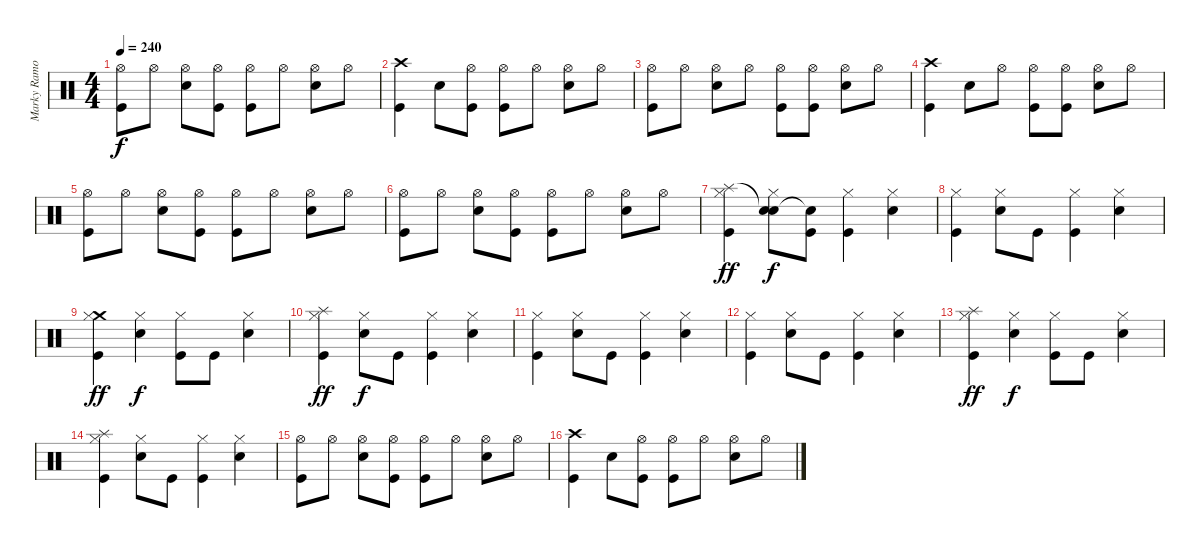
\track ("Marky Ramone" "Marky Ramo") {instrument percussion}
\staff {score}
\articulation defaults
\ts (4 4)
\tempo 240
\clef neutral
\ks c
("Kick (hit)" "Hi-Hat (open)").8{dy f} "Hi-Hat (open)".8 ("Snare (hit) 2" "Hi-Hat (open)").8 ("Kick (hit)" "Hi-Hat (open)").8 ("Kick (hit)" "Hi-Hat (open)").8 "Hi-Hat (open)".8 ("Snare (hit) 2" "Hi-Hat (open)").8 "Hi-Hat (open)".8 |
("Kick (hit)" "Crash high (hit)").4 "Snare (hit) 2".8 ("Kick (hit)" "Hi-Hat (open)").8 ("Kick (hit)" "Hi-Hat (open)").8 "Hi-Hat (open)".8 ("Snare (hit) 2" "Hi-Hat (open)").8 "Hi-Hat (open)".8 |
("Kick (hit)" "Hi-Hat (open)").8 "Hi-Hat (open)".8 ("Snare (hit) 2" "Hi-Hat (open)").8 "Hi-Hat (open)".8 ("Kick (hit)" "Hi-Hat (open)").8 ("Kick (hit)" "Hi-Hat (open)").8 ("Snare (hit) 2" "Hi-Hat (open)").8 "Hi-Hat (open)".8 |
("Kick (hit)" "Crash high (hit)").4 "Snare (hit) 2".8 "Hi-Hat (open)".8 ("Kick (hit)" "Hi-Hat (open)").8 ("Kick (hit)" "Hi-Hat (open)").8 ("Snare (hit) 2" "Hi-Hat (open)").8 "Hi-Hat (open)".8 |
("Kick (hit)" "Hi-Hat (open)").8 "Hi-Hat (open)".8 ("Snare (hit) 2" "Hi-Hat (open)").8 ("Kick (hit)" "Hi-Hat (open)").8 ("Kick (hit)" "Hi-Hat (open)").8 "Hi-Hat (open)".8 ("Snare (hit) 2" "Hi-Hat (open)").8 "Hi-Hat (open)".8 |
("Kick (hit)" "Hi-Hat (open)").8 "Hi-Hat (open)".8 ("Snare (hit) 2" "Hi-Hat (open)").8 ("Kick (hit)" "Hi-Hat (open)").8 ("Kick (hit)" "Hi-Hat (open)").8 "Hi-Hat (open)".8 ("Snare (hit) 2" "Hi-Hat (open)").8 "Hi-Hat (open)".8 |
("Splash (hit)" "Kick (hit)" "Hi-Hat (closed)").4{dy ff} ("Snare (hit)"{t} "Snare (hit) 2" "Hi-Hat (closed)").8{dy f} ("Snare (hit)"{t} "Kick (hit)").8 ("Kick (hit)" "Hi-Hat (closed)").4 ("Snare (hit) 2" "Hi-Hat (closed)").4 |
("Kick (hit)" "Hi-Hat (closed)").4 ("Snare (hit) 2" "Hi-Hat (closed)").8 "Kick (hit)".8 ("Kick (hit)" "Hi-Hat (closed)").4 ("Snare (hit) 2" "Hi-Hat (closed)").4 |
("Crash medium (hit)" "Kick (hit)" "Hi-Hat (closed)").4{dy ff} ("Snare (hit) 2" "Hi-Hat (closed)").4{dy f} ("Kick (hit)" "Hi-Hat (closed)").8 "Kick (hit)".8 ("Snare (hit) 2" "Hi-Hat (closed)").4 |
("Splash (hit)" "Kick (hit)" "Hi-Hat (closed)").4{dy ff} ("Snare (hit) 2" "Hi-Hat (closed)").8{dy f} "Kick (hit)".8 ("Kick (hit)" "Hi-Hat (closed)").4 ("Snare (hit) 2" "Hi-Hat (closed)").4 |
("Kick (hit)" "Hi-Hat (closed)").4 ("Snare (hit) 2" "Hi-Hat (closed)").8 "Kick (hit)".8 ("Kick (hit)" "Hi-Hat (closed)").4 ("Snare (hit) 2" "Hi-Hat (closed)").4 |
("Kick (hit)" "Hi-Hat (closed)").4 ("Snare (hit) 2" "Hi-Hat (closed)").8 "Kick (hit)".8 ("Kick (hit)" "Hi-Hat (closed)").4 ("Snare (hit) 2" "Hi-Hat (closed)").4 |
("Splash (hit)" "Kick (hit)" "Hi-Hat (closed)").4{dy ff} ("Snare (hit) 2" "Hi-Hat (closed)").4{dy f} ("Kick (hit)" "Hi-Hat (closed)").8 "Kick (hit)".8 ("Snare (hit) 2" "Hi-Hat (closed)").4 |
("Splash (hit)" "Kick (hit)" "Hi-Hat (closed)").4 ("Snare (hit) 2" "Hi-Hat (closed)").8 "Kick (hit)".8 ("Kick (hit)" "Hi-Hat (closed)").4 ("Snare (hit) 2" "Hi-Hat (closed)").4 |
("Kick (hit)" "Hi-Hat (open)").8 "Hi-Hat (open)".8 ("Snare (hit) 2" "Hi-Hat (open)").8 ("Kick (hit)" "Hi-Hat (open)").8 ("Kick (hit)" "Hi-Hat (open)").8 "Hi-Hat (open)".8 ("Snare (hit) 2" "Hi-Hat (open)").8 "Hi-Hat (open)".8 |
("Kick (hit)" "Crash high (hit)").4 "Snare (hit) 2".8 ("Kick (hit)" "Hi-Hat (open)").8 ("Kick (hit)" "Hi-Hat (open)").8 "Hi-Hat (open)".8 ("Snare (hit) 2" "Hi-Hat (open)").8 "Hi-Hat (open)".8
